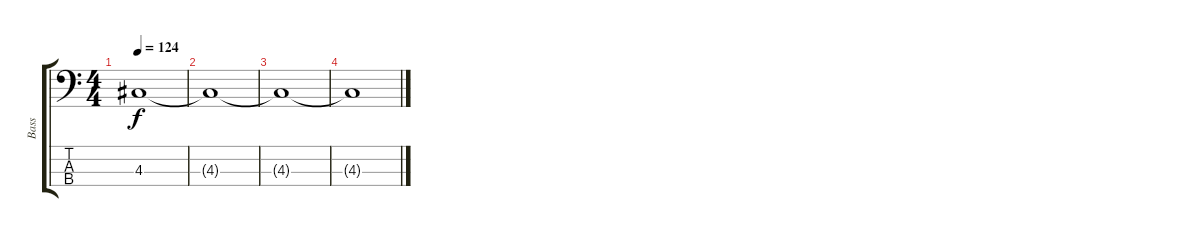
\track ("Bass" "Bass") {instrument electricbassfinger}
\staff {score tabs}
\tuning (G2 D2 A1 E1) {hide}
\ts (4 4)
\tempo 124
\clef f4
\ks c
4.3{t}.1{dy f} |
4.3{t}.1 |
4.3{t}.1 |
4.3{t}.1
